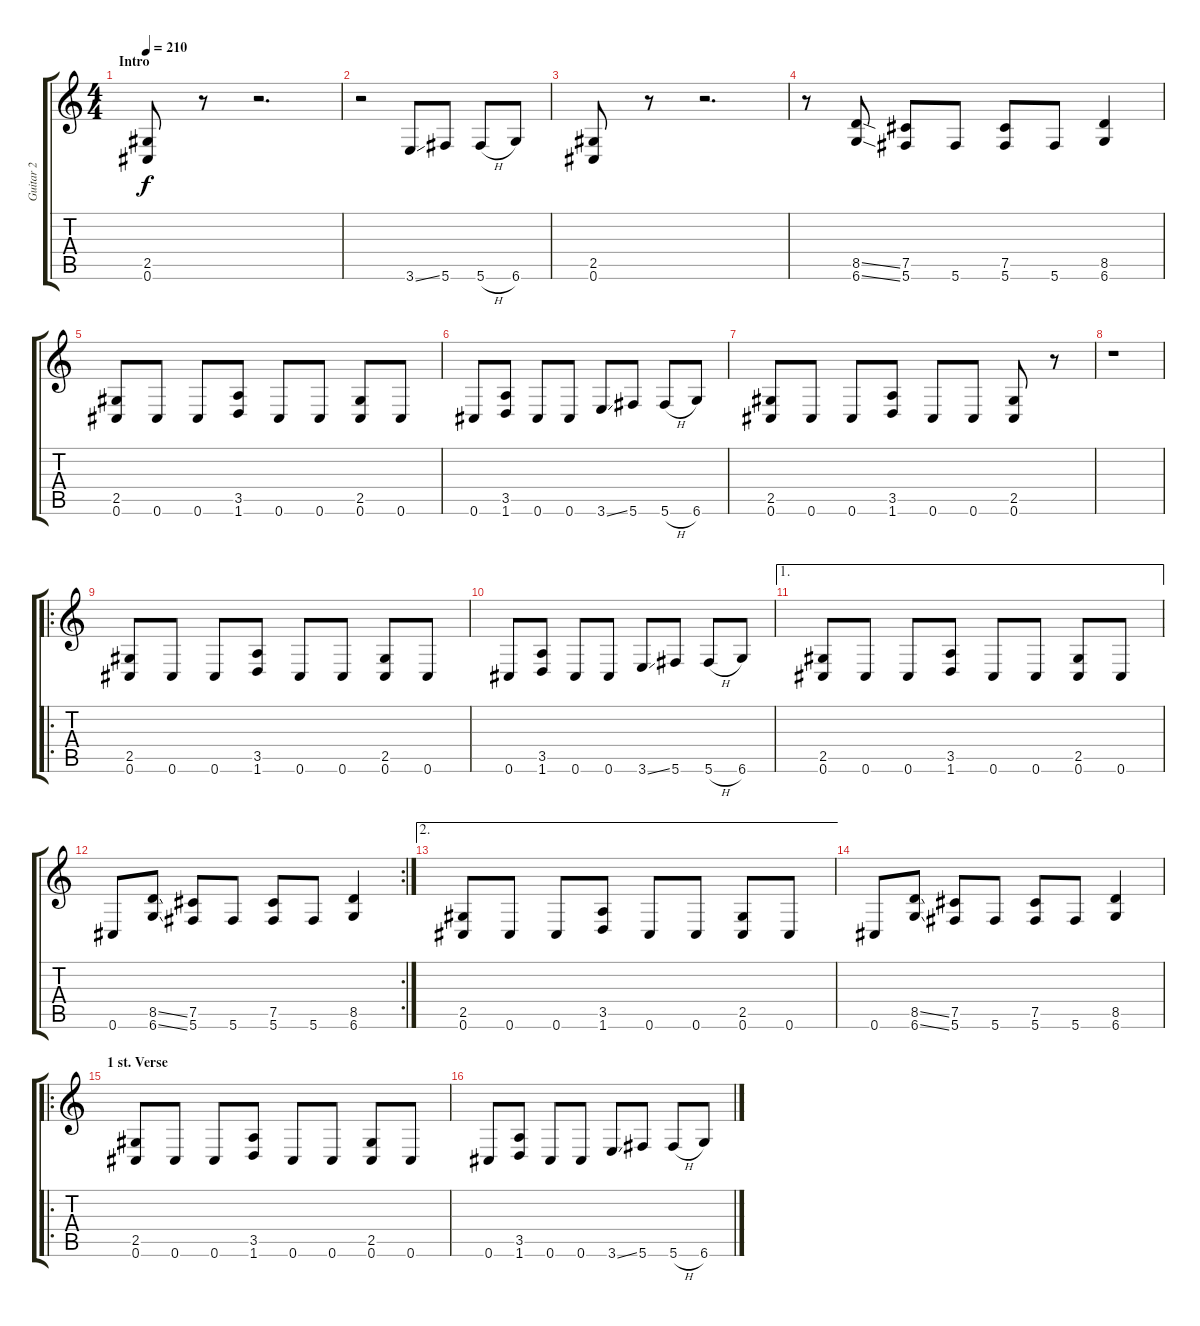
\track ("Guitar 2" "Guitar 2") {instrument overdrivenguitar}
\staff {score tabs}
\tuning (Db4 Ab3 E3 B2 Gb2 Db2) {hide}
\ts (4 4)
\section ("" "Intro")
\tempo 210
\clef g2
\ks c
(2.5 0.6).8{dy f instrument overdrivenguitar} r.8 r.2{d} |
r.2 3.6{ss}.8 5.6.8 5.6{h}.8 6.6.8 |
(2.5 0.6).8 r.8 r.2{d} |
r.8 (8.5{ss} 6.6{ss}).8 (7.5 5.6).8 5.6.8 (7.5 5.6).8 5.6.8 (8.5 6.6).4 |
(2.5 0.6).8 0.6.8 0.6.8 (3.5 1.6).8 0.6.8 0.6.8 (2.5 0.6).8 0.6.8 |
0.6.8 (3.5 1.6).8 0.6.8 0.6.8 3.6{ss}.8 5.6.8 5.6{h}.8 6.6.8 |
(2.5 0.6).8 0.6.8 0.6.8 (3.5 1.6).8 0.6.8 0.6.8 (2.5 0.6).8 r.8 |
r.1 |
\ro
(2.5 0.6).8 0.6.8 0.6.8 (3.5 1.6).8 0.6.8 0.6.8 (2.5 0.6).8 0.6.8 |
0.6.8 (3.5 1.6).8 0.6.8 0.6.8 3.6{ss}.8 5.6.8 5.6{h}.8 6.6.8 |
\ae 1
(2.5 0.6).8 0.6.8 0.6.8 (3.5 1.6).8 0.6.8 0.6.8 (2.5 0.6).8 0.6.8 |
\rc 2
0.6.8 (8.5{ss} 6.6{ss}).8 (7.5 5.6).8 5.6.8 (7.5 5.6).8 5.6.8 (8.5 6.6).4 |
\ae 2
(2.5 0.6).8 0.6.8 0.6.8 (3.5 1.6).8 0.6.8 0.6.8 (2.5 0.6).8 0.6.8 |
0.6.8 (8.5{ss} 6.6{ss}).8 (7.5 5.6).8 5.6.8 (7.5 5.6).8 5.6.8 (8.5 6.6).4 |
\ro
\section ("" "1 st. Verse")
(2.5 0.6).8 0.6.8 0.6.8 (3.5 1.6).8 0.6.8 0.6.8 (2.5 0.6).8 0.6.8 |
0.6.8 (3.5 1.6).8 0.6.8 0.6.8 3.6{ss}.8 5.6.8 5.6{h}.8 6.6.8
